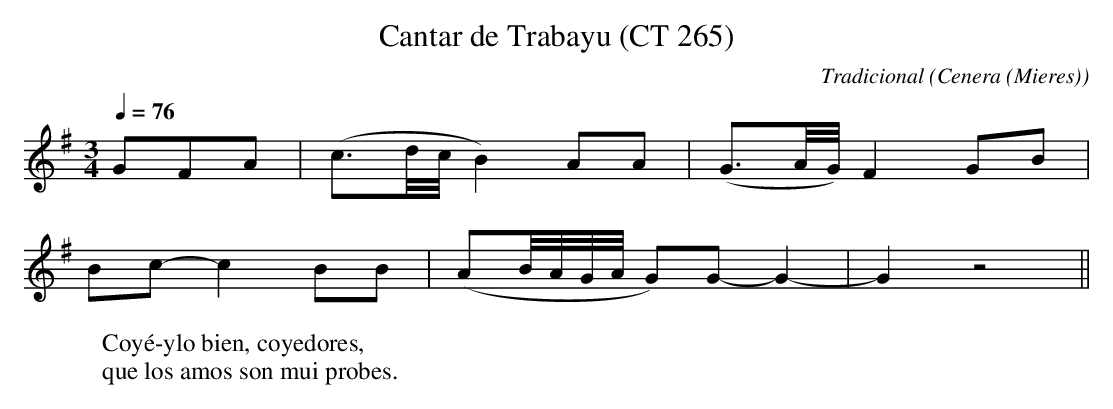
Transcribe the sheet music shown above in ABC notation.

X:1
T:Cantar de Trabayu (CT 265)
C:Tradicional
O:Cenera (Mieres)
M:3/4
L:1/8
Q:1/4=76
K:G
GFA|(c3/2d/4c/4 B2) AA|(G3/2A/4G/4) F2 GB|
Bc- c2 BB|(AB/4A/4G/4A/4 G)G- G2-|G2 z4||
W:Coyé-ylo bien, coyedores,
W:que los amos son mui probes.
W:
